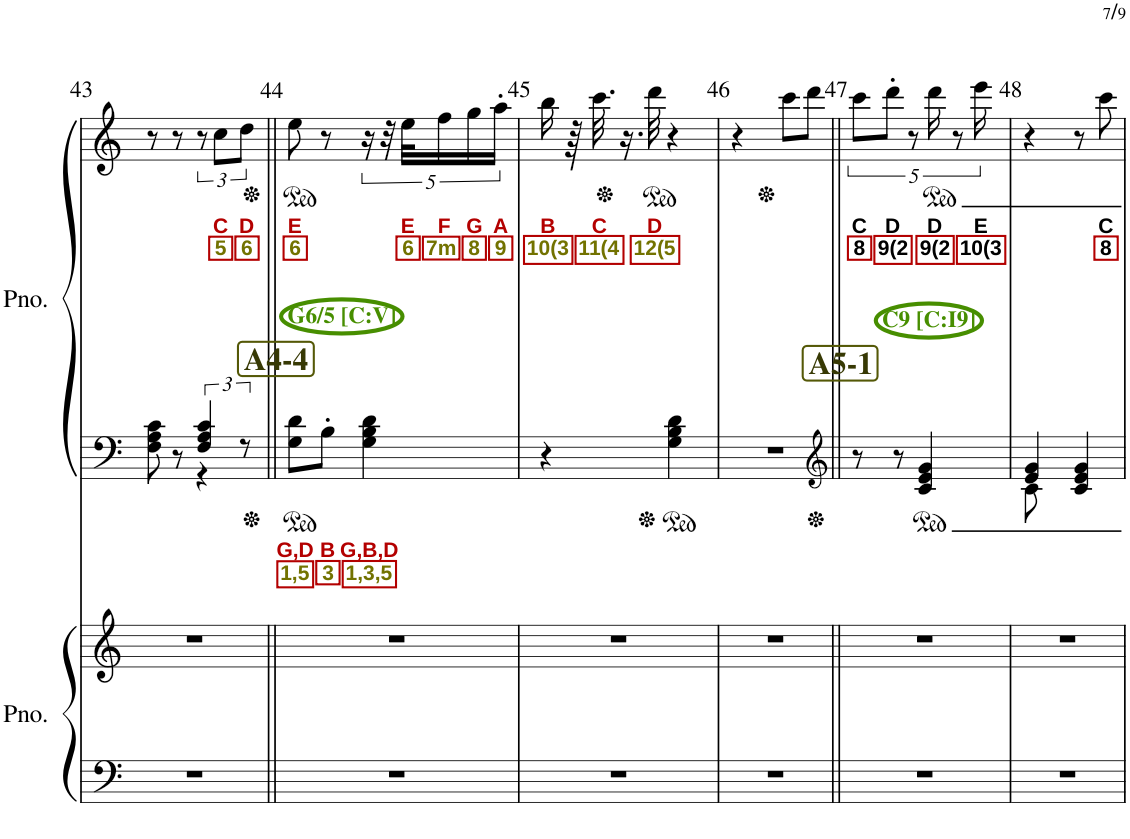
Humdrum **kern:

**kern	**kern	**kern	**text	**text	**text	**kern	**text	**text	**text
*part2	*part2	*part1	*part1	*part1	*part1	*part1	*part1	*part1	*part1
*staff4	*staff3	*staff2	*staff2	*staff2	*staff2	*staff1	*staff1	*staff1	*staff1
*I"ピアノ	*	*I"ピアノ	*	*	*	*	*	*	*
!!LO:PB:g=z
*clefF4	*clefG2	*clefF4	*	*	*	*clefG2	*	*	*
*k[]	*k[]	*k[]	*	*	*	*k[]	*	*	*
*M4/8	*M4/8	*M4/8	*	*	*	*M4/8	*	*	*
=43	=43	=43	=43	=43	=43	=43	=43	=43	=43
*	*	*^	*	*	*	*	*	*	*
2r	2r	8F\ 8A\ 8c\	4ryy	.	.	.	8r	.	.	.
.	.	8r	.	.	.	.	8r	.	.	.
.	.	6F/ 6A/ 6c/	4r	.	.	.	12r	.	.	.
!	!	!	!	!	!	!	!	!	!LO:LY:b:color=#B30000	!LO:LY:b:color=#727200
.	.	.	.	.	.	.	12cc\L	.	C	5
!	!	!	!	!	!	!	!	!	!LO:LY:b:color=#B30000	!LO:LY:b:color=#727200
.	.	12r	.	.	.	.	12dd\J	.	D	6
*	*	*v	*v	*	*	*	*	*	*	*
!!LO:REH:place=s1:b:B:cj:color=#373904:fs=15:t=A4-4
=44||	=44||	=44||	=44||	=44||	=44||	=44||	=44||	=44||	=44||
!	!	!	!	!LO:LY:b:color=#B30000	!LO:LY:b:color=#727200	!	!	!	!
*	*	*	*	*	*	*ped	*	*	*
!	!	!	!	!	!	!LO:TX:b:B:color=#478E00:t=G6/5 [C&colon;V]	!	!	!
!	!	!	!	!	!	!	!	!LO:LY:b:color=#B30000	!LO:LY:b:color=#727200
2r	2r	8G\ 8d\L	.	G,D	1,5	8ee\	.	E	6
!	!	!	!	!LO:LY:b:color=#B30000	!LO:LY:b:color=#727200	!	!	!	!
.	.	8B'\J	.	B	3	8r	.	.	.
!	!	!	!	!LO:LY:b:color=#B30000	!LO:LY:b:color=#727200	!	!	!	!
.	.	4G\ 4B\ 4d\	.	G,B,D	1,3,5	20r	.	.	.
.	.	.	.	.	.	40r	.	.	.
!	!	!	!	!	!	!	!	!LO:LY:b:color=#B30000	!LO:LY:b:color=#727200
.	.	.	.	.	.	40ee\KLL	.	E	6
!	!	!	!	!	!	!	!	!LO:LY:b:color=#B30000	!LO:LY:b:color=#727200
.	.	.	.	.	.	20ff\	.	F	7m
!	!	!	!	!	!	!	!	!LO:LY:b:color=#B30000	!LO:LY:b:color=#727200
.	.	.	.	.	.	20gg\	.	G	8
!	!	!	!	!	!	!	!	!LO:LY:b:color=#B30000	!LO:LY:b:color=#727200
.	.	.	.	.	.	20aa'\JJ	.	A	9
=45	=45	=45	=45	=45	=45	=45	=45	=45	=45
!	!	!	!	!	!	!	!	!LO:LY:b:color=#B30000	!LO:LY:b:color=#727200
2r	2r	4r	.	.	.	16bb\	.	B	10(3
.	.	.	.	.	.	64r	.	.	.
!	!	!	!	!	!	!	!	!LO:LY:b:color=#B30000	!LO:LY:b:color=#727200
.	.	.	.	.	.	32.ccc\	.	C	11(4
*	*	*	*	*	*	*Xped	*	*	*
.	.	.	.	.	.	16.r	.	.	.
*	*	*	*	*	*	*ped	*	*	*
!	!	!	!	!	!	!	!	!LO:LY:b:color=#B30000	!LO:LY:b:color=#727200
.	.	.	.	.	.	32ddd\	.	D	12(5
.	.	4G\ 4B\ 4d\	.	.	.	4r	.	.	.
=46	=46	=46	=46	=46	=46	=46	=46	=46	=46
2r	2r	2r	.	.	.	4r	.	.	.
*	*	*	*	*	*	*Xped	*	*	*
.	.	.	.	.	.	8ccc\L	.	.	.
.	.	.	.	.	.	8ddd\J	.	.	.
!!LO:REH:place=s1:b:B:cj:color=#373904:fs=15:t=A5-1
=47||	=47||	=47||	=47||	=47||	=47||	=47||	=47||	=47||	=47||
*	*	*clefG2	*	*	*	*	*	*	*
!	!	!	!	!	!	!	!	!LO:LY:b	!LO:LY:b
*	*	*	*	*	*	*^	*	*	*
2r	2r	8r	.	.	.	10ccc\L	4ryy	.	C	8
!	!	!	!	!	!	!	!	!	!LO:LY:b	!LO:LY:b
.	.	.	.	.	.	10ddd'\J	.	.	D	9(2
.	.	8r	.	.	.	.	.	.	.	.
.	.	.	.	.	.	10r	.	.	.	.
!	!	!	!	!	!	!	!LO:TX:b:B:color=#478E00:t=C9 [C&colon;I9]	!	!	!
.	.	4c/ 4e/ 4g/	.	.	.	.	4ryy	.	.	.
!	!	!	!	!	!	!	!	!	!LO:LY:b	!LO:LY:b
.	.	.	.	.	.	20ddd\	.	.	D	9(2
.	.	.	.	.	.	10r	.	.	.	.
!	!	!	!	!	!	!	!	!	!LO:LY:b	!LO:LY:b
.	.	.	.	.	.	20eee\	.	.	E	10(3
*	*	*	*	*	*	*v	*v	*	*	*
=48	=48	=48	=48	=48	=48	=48	=48	=48	=48
*	*	*^	*	*	*	*	*	*	*
2r	2r	4e/ 4g/	8c\	.	.	.	4r	.	.	.
.	.	.	4.ryy	.	.	.	.	.	.	.
.	.	4c/ 4e/ 4g/	.	.	.	.	8r	.	.	.
!	!	!	!	!	!	!	!	!	!LO:LY:b	!LO:LY:b
.	.	.	.	.	.	.	8ccc\	.	C	8
*	*	*v	*v	*	*	*	*	*	*	*
=	=	=	=	=	=	=	=	=	=
*-	*-	*-	*-	*-	*-	*-	*-	*-	*-
